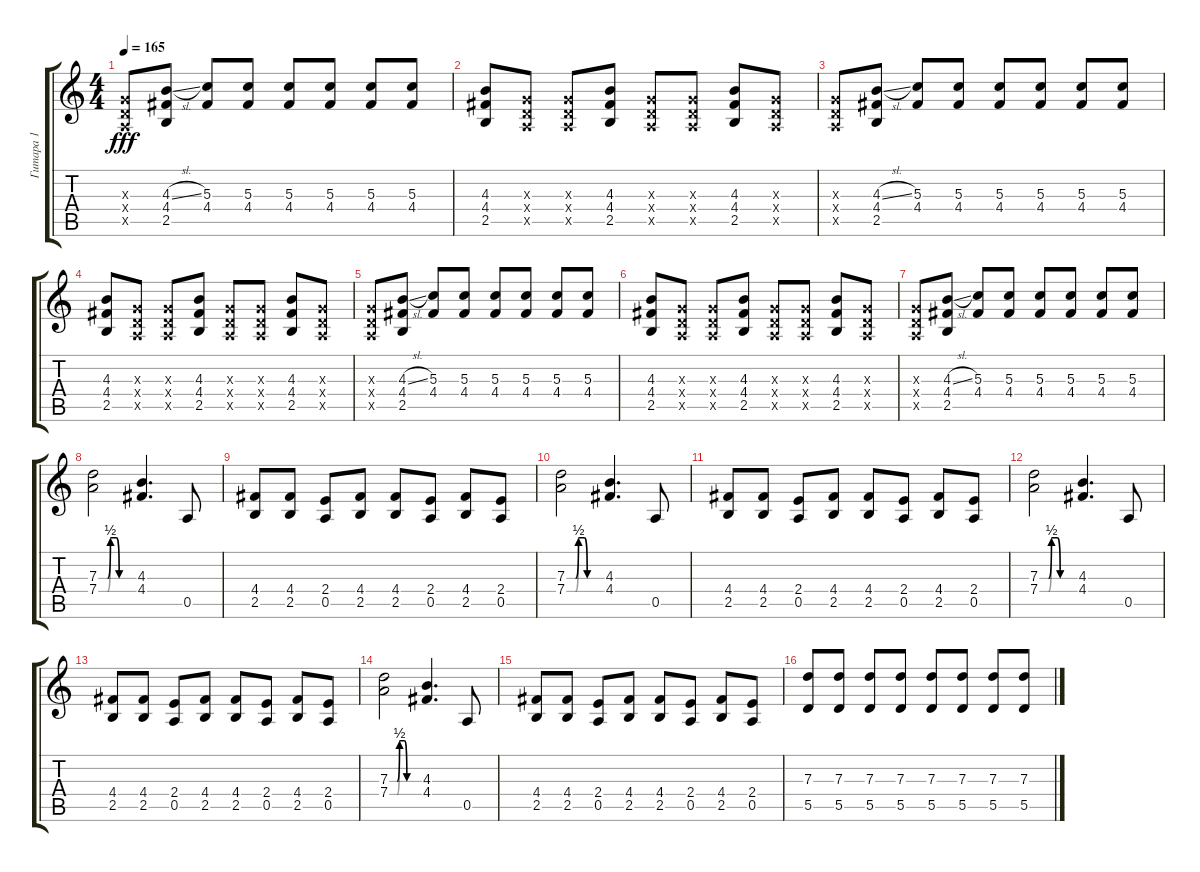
\track ("Гитара 1" "Гитара 1") {instrument distortionguitar}
\staff {score tabs}
\tuning (E4 B3 G3 D3 A2 E2) {hide}
\ts (4 4)
\tempo 165
\clef g2
\ks c
(0.3{x} 0.4{x} 0.5{x}).8{dy fff} (4.3{sl} 4.4 2.5).8 (5.3 4.4).8 (5.3 4.4).8 (5.3 4.4).8 (5.3 4.4).8 (5.3 4.4).8 (5.3 4.4).8 |
(4.3 4.4 2.5).8 (0.3{x} 0.4{x} 0.5{x}).8 (0.3{x} 0.4{x} 0.5{x}).8 (4.3 4.4 2.5).8 (0.3{x} 0.4{x} 0.5{x}).8 (0.3{x} 0.4{x} 0.5{x}).8 (4.3 4.4 2.5).8 (0.3{x} 0.4{x} 0.5{x}).8 |
(0.3{x} 0.4{x} 0.5{x}).8 (4.3{sl} 4.4 2.5).8 (5.3 4.4).8 (5.3 4.4).8 (5.3 4.4).8 (5.3 4.4).8 (5.3 4.4).8 (5.3 4.4).8 |
(4.3 4.4 2.5).8 (0.3{x} 0.4{x} 0.5{x}).8 (0.3{x} 0.4{x} 0.5{x}).8 (4.3 4.4 2.5).8 (0.3{x} 0.4{x} 0.5{x}).8 (0.3{x} 0.4{x} 0.5{x}).8 (4.3 4.4 2.5).8 (0.3{x} 0.4{x} 0.5{x}).8 |
(0.3{x} 0.4{x} 0.5{x}).8 (4.3{sl} 4.4 2.5).8 (5.3 4.4).8 (5.3 4.4).8 (5.3 4.4).8 (5.3 4.4).8 (5.3 4.4).8 (5.3 4.4).8 |
(4.3 4.4 2.5).8 (0.3{x} 0.4{x} 0.5{x}).8 (0.3{x} 0.4{x} 0.5{x}).8 (4.3 4.4 2.5).8 (0.3{x} 0.4{x} 0.5{x}).8 (0.3{x} 0.4{x} 0.5{x}).8 (4.3 4.4 2.5).8 (0.3{x} 0.4{x} 0.5{x}).8 |
(0.3{x} 0.4{x} 0.5{x}).8 (4.3{sl} 4.4 2.5).8 (5.3 4.4).8 (5.3 4.4).8 (5.3 4.4).8 (5.3 4.4).8 (5.3 4.4).8 (5.3 4.4).8 |
(7.3{be (custom 0 0 15 0 20 2 30 2 35 0 60 0)} 7.4{be (custom 0 0 10 0 15 0 20 2 30 2 35 0 60 0)}).2 (4.3 4.4).4{d} 0.5.8 |
(4.4 2.5).8 (4.4 2.5).8 (2.4 0.5).8 (4.4 2.5).8 (4.4 2.5).8 (2.4 0.5).8 (4.4 2.5).8 (2.4 0.5).8 |
(7.3{be (custom 0 0 15 0 20 2 30 2 35 0 60 0)} 7.4{be (custom 0 0 10 0 15 0 20 2 30 2 35 0 60 0)}).2 (4.3 4.4).4{d} 0.5.8 |
(4.4 2.5).8 (4.4 2.5).8 (2.4 0.5).8 (4.4 2.5).8 (4.4 2.5).8 (2.4 0.5).8 (4.4 2.5).8 (2.4 0.5).8 |
(7.3{be (custom 0 0 15 0 20 2 30 2 35 0 60 0)} 7.4{be (custom 0 0 10 0 15 0 20 2 30 2 35 0 60 0)}).2 (4.3 4.4).4{d} 0.5.8 |
(4.4 2.5).8 (4.4 2.5).8 (2.4 0.5).8 (4.4 2.5).8 (4.4 2.5).8 (2.4 0.5).8 (4.4 2.5).8 (2.4 0.5).8 |
(7.3{be (custom 0 0 15 0 20 2 30 2 35 0 60 0)} 7.4{be (custom 0 0 10 0 15 0 20 2 30 2 35 0 60 0)}).2 (4.3 4.4).4{d} 0.5.8 |
(4.4 2.5).8 (4.4 2.5).8 (2.4 0.5).8 (4.4 2.5).8 (4.4 2.5).8 (2.4 0.5).8 (4.4 2.5).8 (2.4 0.5).8 |
(7.3 5.5).8 (7.3 5.5).8 (7.3 5.5).8 (7.3 5.5).8 (7.3 5.5).8 (7.3 5.5).8 (7.3 5.5).8 (7.3 5.5).8
